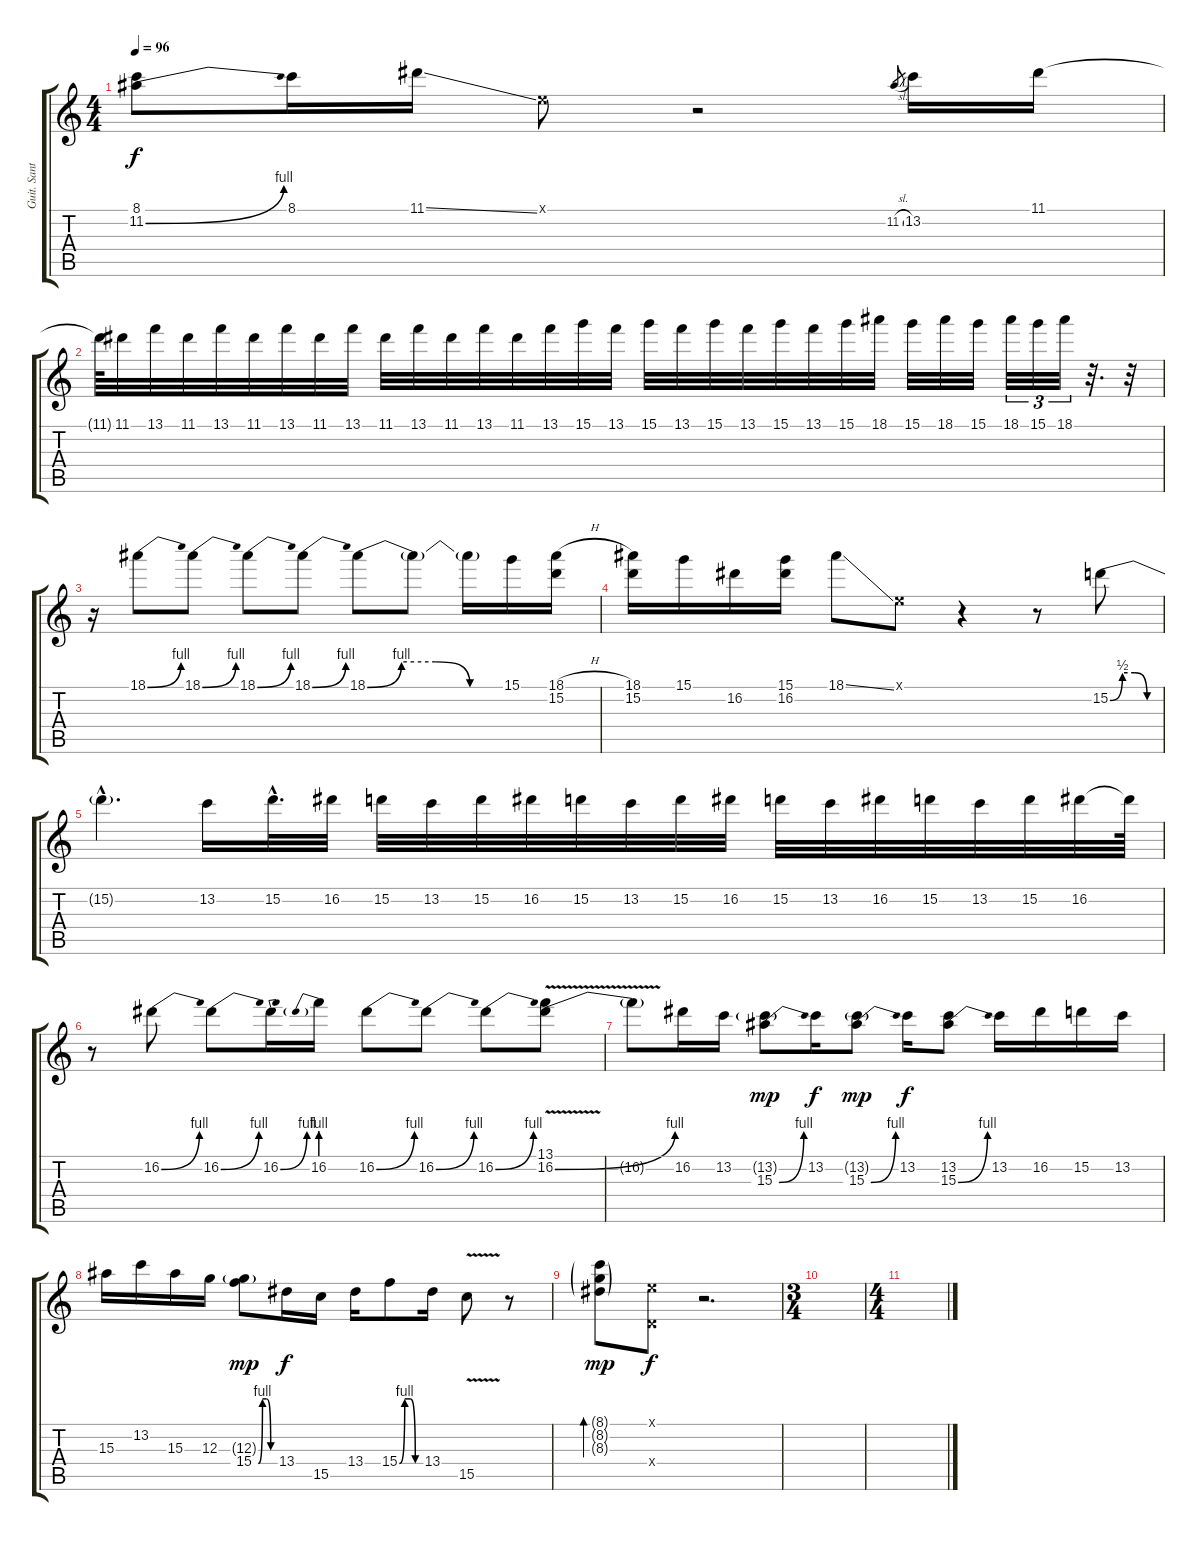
\track ("Guit. Santana" "Guit. Sant") {instrument distortionguitar}
\staff {score tabs}
\tuning (E4 B3 G3 D3 A2 E2) {hide}
\ts (4 4)
\tempo 96
\clef g2
\ks c
(8.1 11.2{be (bend 0 0 60 4)}).8{dy f} 8.1.16 11.1{ss}.16 0.1{x}.8 r.2 11.2{sl}.8{gr} 13.2.16 11.1.16 |
11.1{t}.64 11.1.32 13.1.32 11.1.32 13.1.32 11.1.32 13.1.32 11.1.32 13.1.32 11.1.32 13.1.32 11.1.32 13.1.32 11.1.32 13.1.32 15.1.32 13.1.32 15.1.32 13.1.32 15.1.32 13.1.32 15.1.32 13.1.32 15.1.32 18.1.32 15.1.32 18.1.32 15.1.32 18.1.32{tu (3 2)} 15.1.32{tu (3 2)} 18.1.32{tu (3 2)} r.32{d} r.32 |
r.16 18.1{be (bend 0 0 60 4)}.8 18.1{be (bend 0 0 60 4)}.8 18.1{be (bend 0 0 60 4)}.8 18.1{be (bend 0 0 60 4)}.8 18.1{be (custom 0 0 15 4 30 4 45 0 60 0)}.8 18.1{t}.8 18.1{t}.16 15.1.16 (18.1{h} 15.2).16 |
(18.1 15.2).16 15.1.16 16.2.16 (15.1 16.2).16 18.1{ss}.8 0.1{x}.8 r.4 r.8 15.2{be (custom 0 0 15 2 30 2 45 0 60 0)}.8 |
15.2{hac t}.4{d} 13.2.16 15.2{hac}.32{d} 16.2.32 15.2.32 13.2.32 15.2.32 16.2.32 15.2.32 13.2.32 15.2.32 16.2.32 15.2.32 13.2.32 16.2.32 15.2.32 13.2.32 15.2.32 16.2.32 16.2{t}.64 |
r.8 16.2{be (bend 0 0 60 4)}.8 16.2{be (bend 0 0 60 4)}.8 16.2{be (bend 0 0 60 4)}.16 16.2{be (prebend 0 4 60 4)}.16 16.2{be (bend 0 0 60 4)}.8 16.2{be (bend 0 0 60 4)}.8 16.2{be (bend 0 0 60 4)}.8 (13.1{v} 16.2{be (bend 0 0 60 4) v}).8 |
16.2{t}.8 16.2.16 13.2.16 (13.2{g} 15.3{be (bend 0 0 60 4)}).8{dy mp} 13.2.16{dy f} (13.2{g} 15.3{be (bend 0 0 60 4)}).8{dy mp} 13.2.16{dy f} (13.2 15.3{be (bend 0 0 60 4)}).8 13.2.16 16.2.16 15.2.16 13.2.16 |
15.3.16 13.2.16 15.3.16 12.3.16 (12.3{g} 15.4{be (custom 0 0 15 4 30 4 45 0 60 0)}).8{dy mp} 13.4.16{dy f} 15.5.16 13.4.16 15.4{be (custom 0 0 15 4 30 4 45 0 60 0)}.8 13.4.16 15.5{v}.8 r.8 |
(8.1{g} 8.2{g} 8.3{g}).8{bd 60 dy mp} (0.1{x} 0.4{x}).8{dy f} r.2{d} |
\ts (3 4)
|
\ts (4 4)
